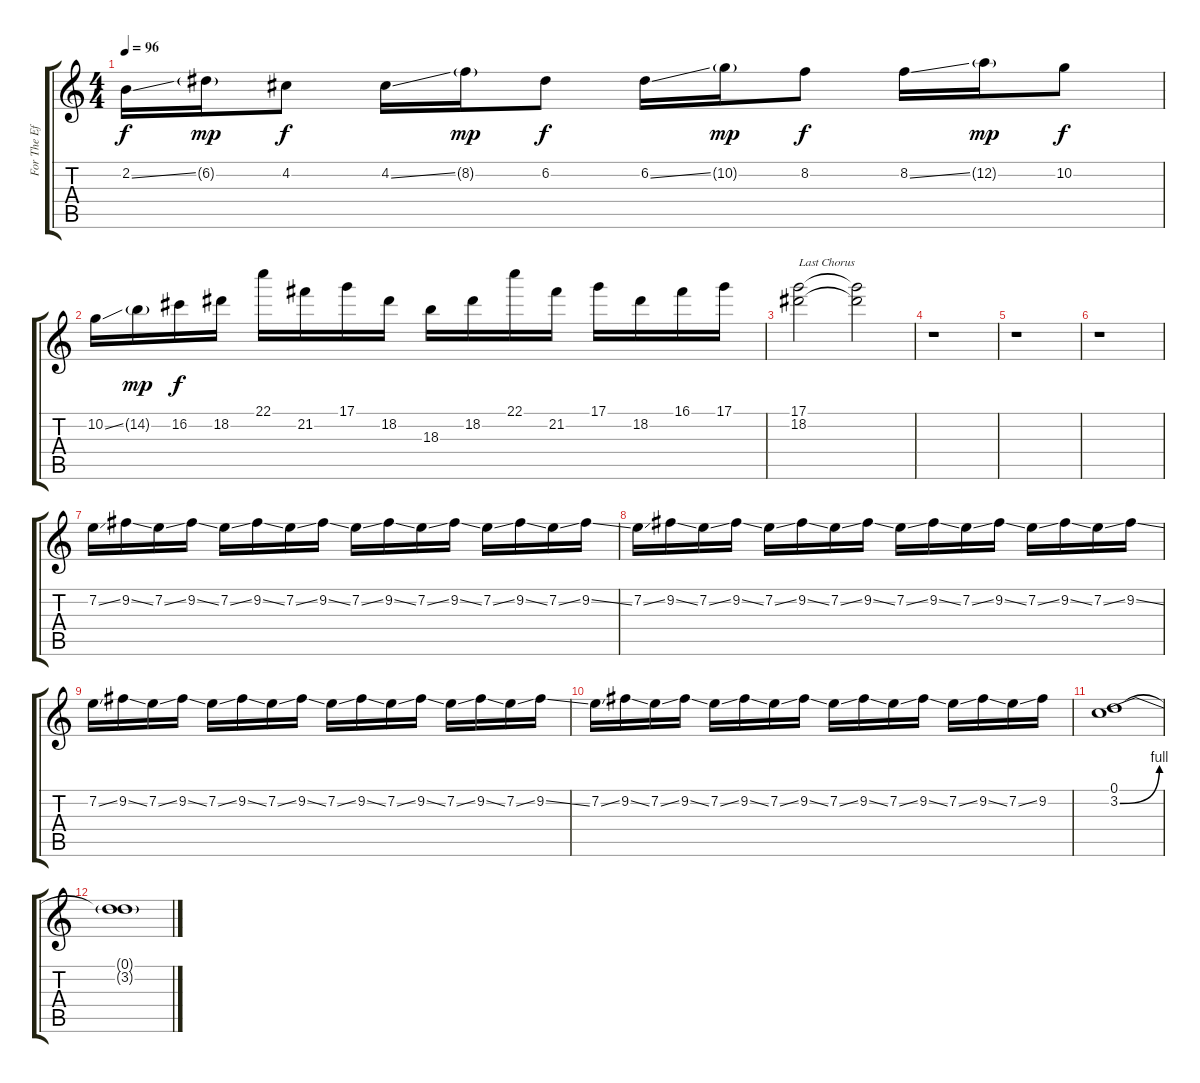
\track ("For The Effect Of Whammy" "For The Ef") {instrument overdrivenguitar}
\staff {score tabs}
\tuning (D4 A3 F3 C3 G2 D2) {hide}
\ts (4 4)
\tempo 96
\clef g2
\ks c
2.2{ss}.16{dy f} 6.2{g}.16{dy mp} 4.2.8{dy f} 4.2{ss}.16 8.2{g}.16{dy mp} 6.2.8{dy f} 6.2{ss}.16 10.2{g}.16{dy mp} 8.2.8{dy f} 8.2{ss}.16 12.2{g}.16{dy mp} 10.2.8{dy f} |
10.2{ss}.16 14.2{g}.16{dy mp} 16.2.16{dy f} 18.2.16 22.1.16 21.2.16 17.1.16 18.2.16 18.3.16 18.2.16 22.1.16 21.2.16 17.1.16 18.2.16 16.1.16 17.1.16 |
(17.1 18.2).2{txt "Last Chorus"} (17.1{t} 18.2{t}).2 |
r.1 |
r.1 |
r.1 |
7.2{ss}.16 9.2{ss}.16 7.2{ss}.16 9.2{ss}.16 7.2{ss}.16 9.2{ss}.16 7.2{ss}.16 9.2{ss}.16 7.2{ss}.16 9.2{ss}.16 7.2{ss}.16 9.2{ss}.16 7.2{ss}.16 9.2{ss}.16 7.2{ss}.16 9.2{ss}.16 |
7.2{ss}.16 9.2{ss}.16 7.2{ss}.16 9.2{ss}.16 7.2{ss}.16 9.2{ss}.16 7.2{ss}.16 9.2{ss}.16 7.2{ss}.16 9.2{ss}.16 7.2{ss}.16 9.2{ss}.16 7.2{ss}.16 9.2{ss}.16 7.2{ss}.16 9.2{ss}.16 |
7.2{ss}.16 9.2{ss}.16 7.2{ss}.16 9.2{ss}.16 7.2{ss}.16 9.2{ss}.16 7.2{ss}.16 9.2{ss}.16 7.2{ss}.16 9.2{ss}.16 7.2{ss}.16 9.2{ss}.16 7.2{ss}.16 9.2{ss}.16 7.2{ss}.16 9.2{ss}.16 |
7.2{ss}.16 9.2{ss}.16 7.2{ss}.16 9.2{ss}.16 7.2{ss}.16 9.2{ss}.16 7.2{ss}.16 9.2{ss}.16 7.2{ss}.16 9.2{ss}.16 7.2{ss}.16 9.2{ss}.16 7.2{ss}.16 9.2{ss}.16 7.2{ss}.16 9.2.16 |
(0.1 3.2{be (bend 0 0 60 4)}).1 |
(0.1{t} 3.2{t}).1
